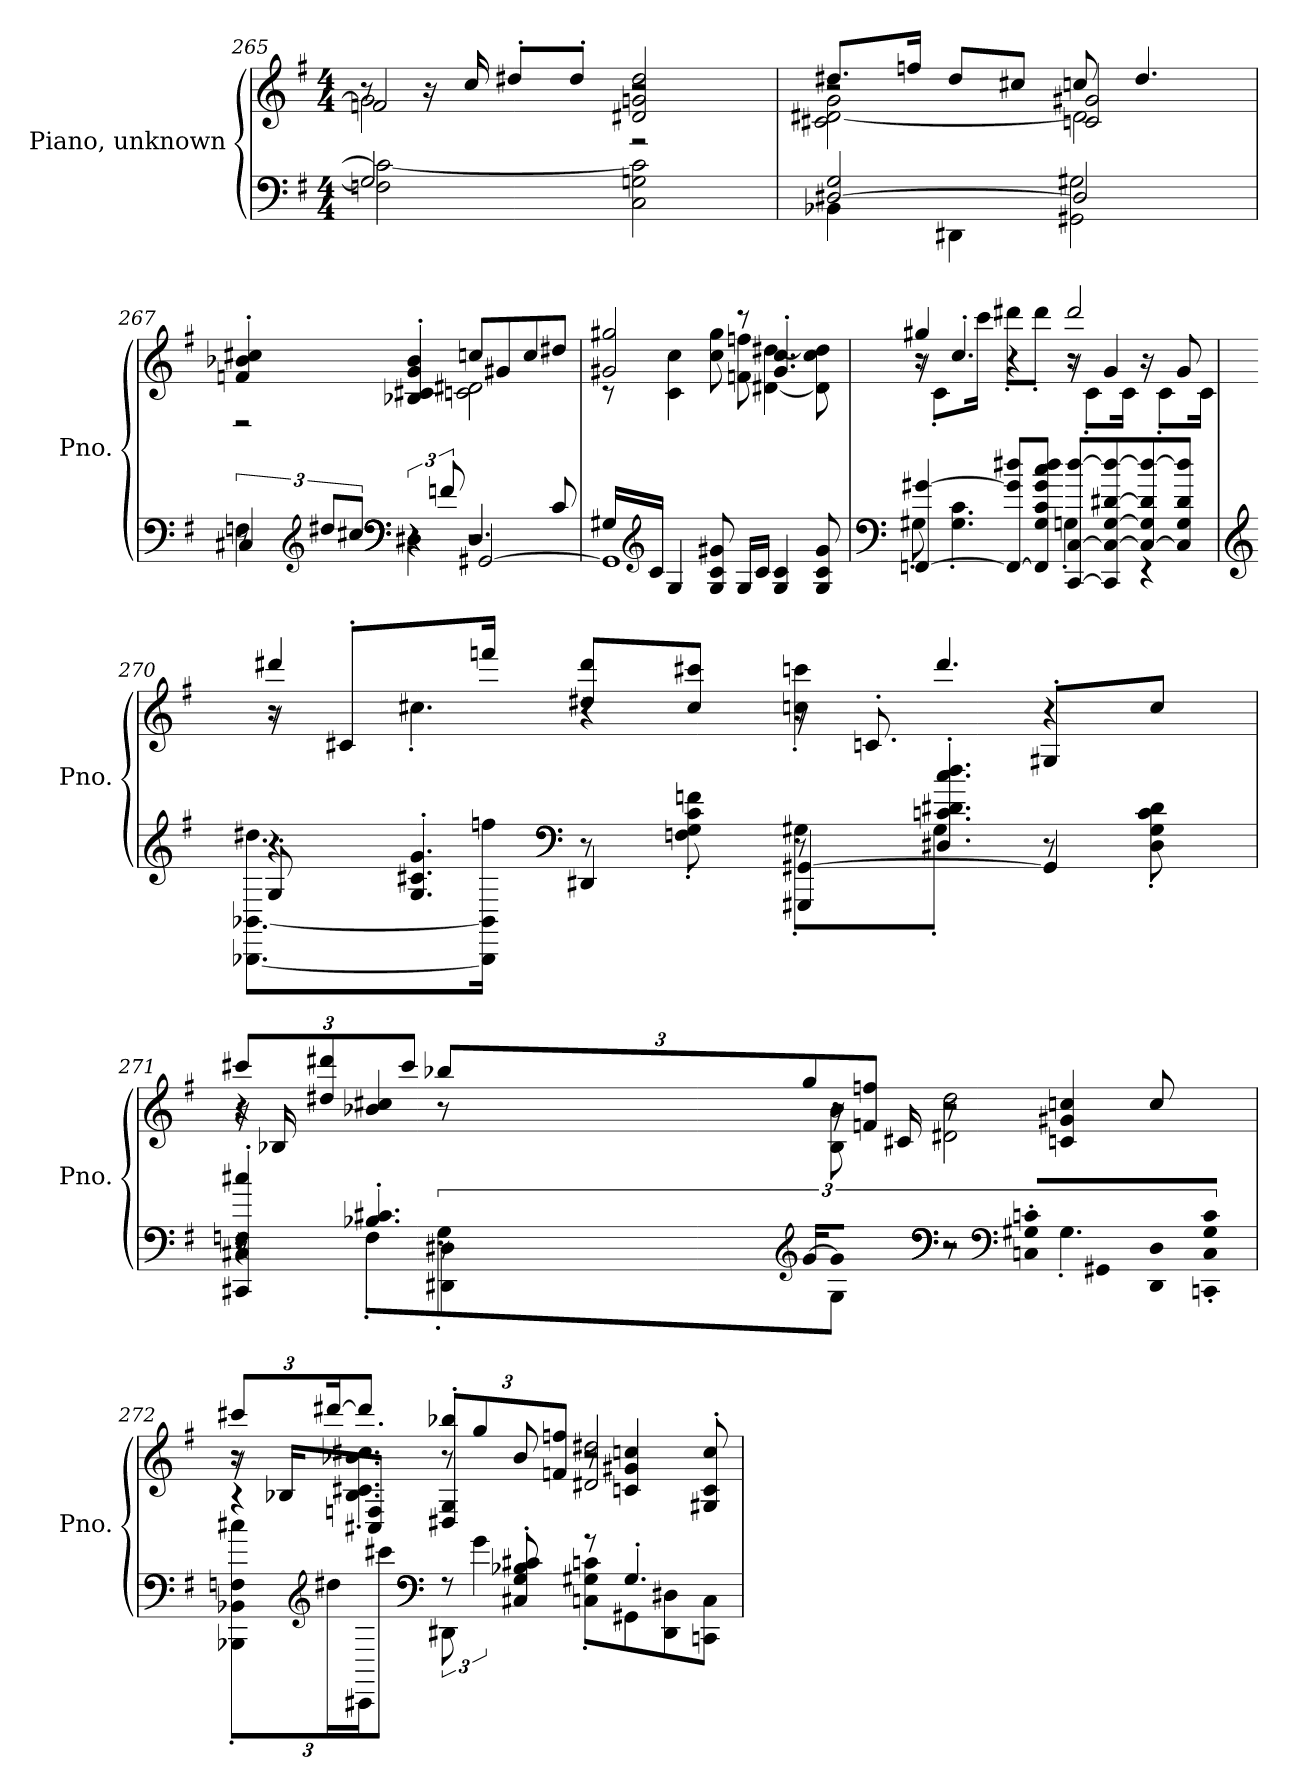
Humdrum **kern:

**kern	**kern
*part1	*part1
*staff2	*staff1
*I"Piano, unknown	*
*I'Pno.	*
*clefF4	*clefG2
*k[f#]	*k[f#]
*M4/4	*M4/4
=265	=265
*^	*^
*	*	*	*^
2G#/]	2Fn\ 2c\_	8r	2g#\]	2fn/
.	.	16r	.	.
.	.	16cc/	.	.
.	.	8dd#X'/L	.	.
.	.	8dd#'/J	.	.
2r	2C\ 2Gn\ 2c\]	2d#X/ 2gn/ 2dd#/	2r	2r
=266	=266	=266	=266	=266
[2D#X/ 2G/	4BB-X\	8.dd#X/L	2c#X\ [2d#X\ 2g\	2r
.	.	16ffn/Jk	.	.
.	4DD#X\	8dd#/L	.	.
.	.	8cc#X/J	.	.
2D#/]	2GG#X\ 2G#X\	8ccn/	2d#\]	2cn/ 2g#X/
.	.	4.dd#/	.	.
*	*	*	*v	*v
!!LO:LB:g=z
=267	=267	=267	=267
*	*^	*	*
12r	4Fn\	4C#X/	4fn/' 4b-X/' 4cc#X/'	2r
*clefG2	*	*	*	*
12dd#X/L	.	.	.	.
12cc#X/J	.	.	.	.
*clefF4	*	*	*	*
6r	4D#X\	4r	4B-X/' 4c#X/' 4g/' 4b-/'	.
12fn/	.	.	.	.
4.D#/	2r	[2GG#X/	8ccn/L	2cn\ 2d#X\
.	.	.	8g#X/	.
.	.	.	8cc/	.
8c/	.	.	8dd#X/J	.
*	*v	*v	*	*
=268	=268	=268	=268
16G#X/LL	1GG#]	2g#X/ 2gg#X/	8r
*clefG2	*	*	*
16c/JJ	.	.	.
4G#/	.	.	4c\ 4cc\
8G#/ 8c/ 8g#X/	.	.	8cc\ 8gg#\
16G#/LL	.	8r	8fn\ 8ffn\
16c/JJ	.	.	.
4G#/ 4c/	.	4.g#/' 4.cc/'	[4d#X\ [4dd#X\
8G#/ 8c/ 8g#/	.	.	8d#\] 8cc\ 8dd#\]
*	*	*v	*v
!!LO:PB:g=z
=269	=269	=269
*clefF4	*	*
*	*	*^
*	*	*	*^
[4FFn/ [4g#X/	8G#X'\	4gg#X/	16r	8r
.	.	.	8c'\L	.
.	4.G#\' 4.c\'	.	.	4.cc'/
.	.	.	16ccc\Jk	.
8FF/_ 8g#/] 8dd#X/L	.	4r	8ddd#X'\L	.
8FF/] 8G#/ 8c/ 8g#/ 8cc/ 8dd#/J	.	.	8ddd#'\J	.
[8CC/ [8C/ [8dd#/L	4Gn'\	2ddd#/	16r	8r
.	.	.	8c'\L	.
8CC/] 8C/_ [8G/ [8d#X/ 8dd#/_	.	.	.	4g/
.	.	.	16c\Jk	.
8C/_ 8G/] 8d#/] 8dd#/_	4r	.	16r	.
.	.	.	8c'\L	.
8C/] 8G/ 8d#/ 8dd#/]J	.	.	.	8g/
.	.	.	16c\Jk	.
*v	*v	*	*	*
=270	=270	=270	=270
*clefG2	*	*	*
*^	*	*	*
*	*^	*	*	*
8G'/	[8.BBB-X\ [8.BB-X\ 8.dd#X\L	4r	4ddd#X/	8r	16r
.	.	.	.	.	8c#X'/L
4.G/' 4.c#X/' 4.g/'	.	.	.	4.cc#X'\	.
.	16BBB-\] 16BB-\] 16ffn\Jk	.	.	.	16fffn/Jk
*clefF4	*	*	*	*	*
.	8r	4DD#X/	4r	.	8dd#X/ 8ddd#/L
.	8Fn\' 8G\' 8c#\' 8fn\'	.	.	.	8cc#/ 8ccc#X/J
8r	8G#X'\L	4GGG#X/ [4GG#X/	8r	4ccn\' 4cccn\'	16r
.	.	.	.	.	8.cn'/
4.D#X/' 4.cn/' 4.d#X/' 4.cc/' 4.dd#/'	8G#'\J	.	4.ddd#/	.	.
.	8r	4GG#/]	.	4r	8G#X'/L
.	8D#\' 8G#\' 8c\' 8d#\'	.	.	.	8cc/J
!!LO:LB:g=z	!!	!!
=271	=271	=271	=271	=271	=271
*	*	*^	*	*	*
*	*	*	*	*Xbrackettup	*	*
8r	8r	4CC#X/' 4C#X/' 4Fn/' 4cc#X/'	4r	12ccc#X/L	4r	16r
.	.	.	.	.	.	16B-X/
.	.	.	.	12dd#X/ 12ddd#X/	.	.
4.B-X/' 4.c#X/'	8F'\L	.	.	.	.	4b-X/ 4cc#X/
.	.	.	.	12ccc#/J	.	.
.	8G'\	12r	4DD#X\ 4D#X\	12bb-X/L	8r	.
*clefG2	*	*	*	*	*	*
.	.	[24g/KL	.	12gg/	.	.
.	8G\J	8g/J]	.	.	8B-\ 8b-\	16r
.	.	.	.	12fn/ 12ffn/J	.	.
.	.	.	.	.	.	16c#X/
*clefF4	*	*	*	*	*	*
2r	8r	8Cn/' 8G#X/' 8cn/'L	2r	8r	2d#X\ 2dd#\	2r
.	4.G#'\	8GG#X/	.	4cn/ 4g#X/ 4ccn/	.	.
.	.	8DD#/ 8D#/	.	.	.	.
.	.	8CCn/' 8C/' 8G#/' 8c/'J	.	8cc/	.	.
*	*v	*v	*v	*	*	*
!!LO:LB:g=z	!!	!!
=272	=272	=272	=272	=272
*	*Xbrackettup	*	*	*
4r	12BBB-X\' 12BB-X\' 12Fn\' 12cc#X\'L	12ccc#X/L	8r	16r
.	.	.	.	16B-X/KL
*clefG2	*	*	*	*
.	24dd#X\L	[24ddd#X/K	.	.
.	24CC#X\J	8ddd#/J]	4.B-\' 4.c#X\' 4.b-X\' 4.cc#X\'	8C#X/' 8Fn/'J
.	12ccc#X\J	.	.	.
*clefF4	*	*	*	*
*	*brackettup	*	*	*
8r	12DD#X\	12D#X/' 12G/' 12bb-X/'L	.	8r
.	6g\	12gg/	.	.
8C#X/' 8G/' 8B-X/' 8c#X/'	.	.	.	8b-/
.	.	12fn/ 12ffn/J	.	.
8r	8Cn\' 8G#X\' 8cn\'L	8r	2r	2d#X/ 2dd#X/
4.G#'/	8GG#X\	4cn/ 4g#X/ 4ccn/	.	.
.	8DD#\ 8D#X\	.	.	.
.	8CCn\ 8C\J	8G#X/' 8c/' 8cc/'	.	.
*v	*v	*	*	*
*	*v	*v	*v
=	=
*-	*-
